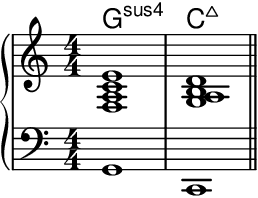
\version "2.24.4"
\language "english"
#(ly:set-option 'crop #t)
\include "include/alt.ly"
\include "include/sus.ly"
\score {
  \midi {
    \tempo 4=120
  }
  \layout {
    \context {
      \Score
      \omit BarNumber
    }
    indent = 0\mm
  }
  \new GrandStaff <<
    \chords {
      \set chordChanges = ##t % only show chords when they change
      \set noChordSymbol = ""
      \set minorChordModifier = \markup { "-" }
      \set midiMaximumVolume = #0 % prevent named chords sounding
      g1:sus | c:maj7
    }
    \new Staff {
      \key c \major
      \numericTimeSignature
      \time 4/4
      \clef treble {
        \relative {
          \skip \f % spacer to set voice volume
          \set fingeringOrientations = #'(right)
          <f a c e>1 | <g a b d>
          \bar "||"
        }
      }
    }
    \new Staff {
      \clef bass {
        \relative {
          \skip \f % spacer to set voice volume
          g,1 | c,
          \bar "||"
        }
      }
    }
  >>
}
